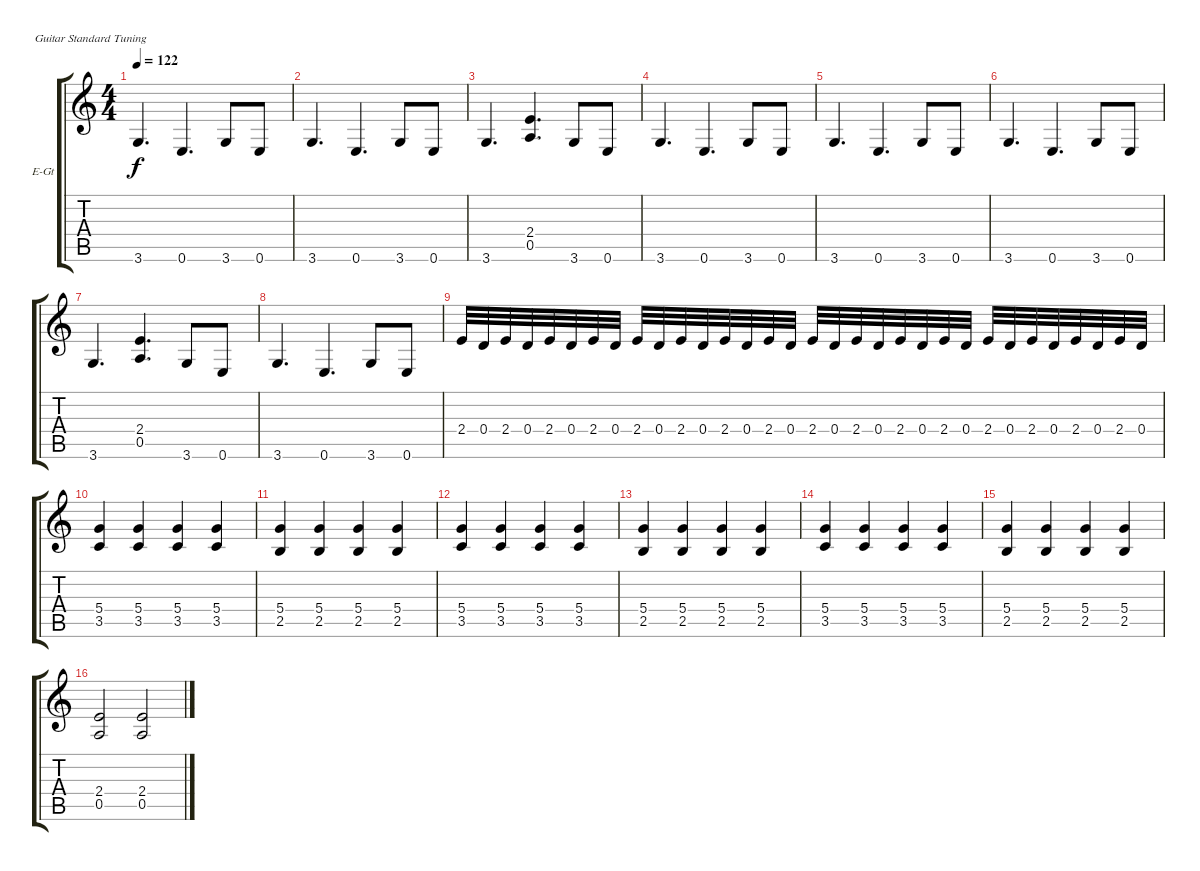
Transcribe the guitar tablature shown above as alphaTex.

\bracketExtendMode groupsimilarinstruments
\firstSystemTrackNameOrientation horizontal
\otherSystemsTrackNameOrientation horizontal
\track ("Gitara" "E-Gt") {instrument distortionguitar}
\staff {score tabs}
\tuning (E4 B3 G3 D3 A2 E2)
\ts (4 4)
\tempo 122
\clef g2
\ks c
3.6.4{d dy f} 0.6.4{d} 3.6.8 0.6.8 |
3.6.4{d} 0.6.4{d} 3.6.8 0.6.8 |
3.6.4{d} (2.4 0.5).4{d} 3.6.8 0.6.8 |
3.6.4{d} 0.6.4{d} 3.6.8 0.6.8 |
3.6.4{d} 0.6.4{d} 3.6.8 0.6.8 |
3.6.4{d} 0.6.4{d} 3.6.8 0.6.8 |
3.6.4{d} (2.4 0.5).4{d} 3.6.8 0.6.8 |
3.6.4{d} 0.6.4{d} 3.6.8 0.6.8 |
2.4.32 0.4.32 2.4.32 0.4.32 2.4.32 0.4.32 2.4.32 0.4.32 2.4.32 0.4.32 2.4.32 0.4.32 2.4.32 0.4.32 2.4.32 0.4.32 2.4.32 0.4.32 2.4.32 0.4.32 2.4.32 0.4.32 2.4.32 0.4.32 2.4.32 0.4.32 2.4.32 0.4.32 2.4.32 0.4.32 2.4.32 0.4.32 |
(5.4 3.5).4 (5.4 3.5).4 (5.4 3.5).4 (5.4 3.5).4 |
(5.4 2.5).4 (5.4 2.5).4 (5.4 2.5).4 (5.4 2.5).4 |
(5.4 3.5).4 (5.4 3.5).4 (5.4 3.5).4 (5.4 3.5).4 |
(5.4 2.5).4 (5.4 2.5).4 (5.4 2.5).4 (5.4 2.5).4 |
(5.4 3.5).4 (5.4 3.5).4 (5.4 3.5).4 (5.4 3.5).4 |
(5.4 2.5).4 (5.4 2.5).4 (5.4 2.5).4 (5.4 2.5).4 |
(2.4 0.5).2 (2.4 0.5).2
